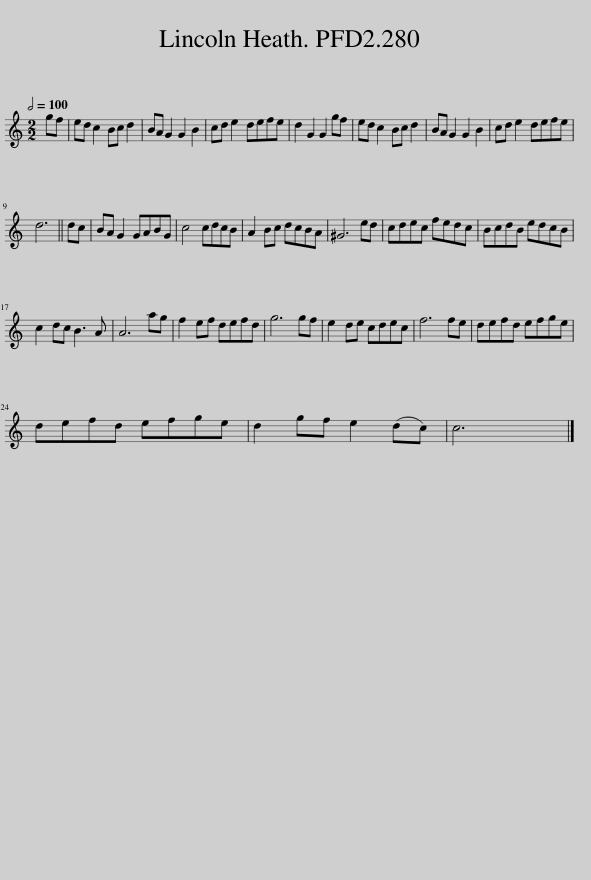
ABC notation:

X:1
L:1/8
Q:1/2=100
M:2/2
I:linebreak $
K:C
V:1 treble
V:1
 gf | ed c2 Bc d2 | BA G2 G2 B2 | cd e2 defe | d2 G2 G2 gf | %5
 ed c2 Bc d2 | BA G2 G2 B2 | cd e2 defe |$ d6 || dc | %10
 BA G2 GABG | c4 cdcB | A2 Bc dcBA | ^G6 ed | cdec fedc | %15
 BcdB edcB |$ c2 dc B3 A | A6 ag | f2 ef defd | g6 gf | %20
 e2 de cdec | f6 fe | defd efge |$ defd efge | d2 gf e2 (dc) | %25
 c6 |] %26
